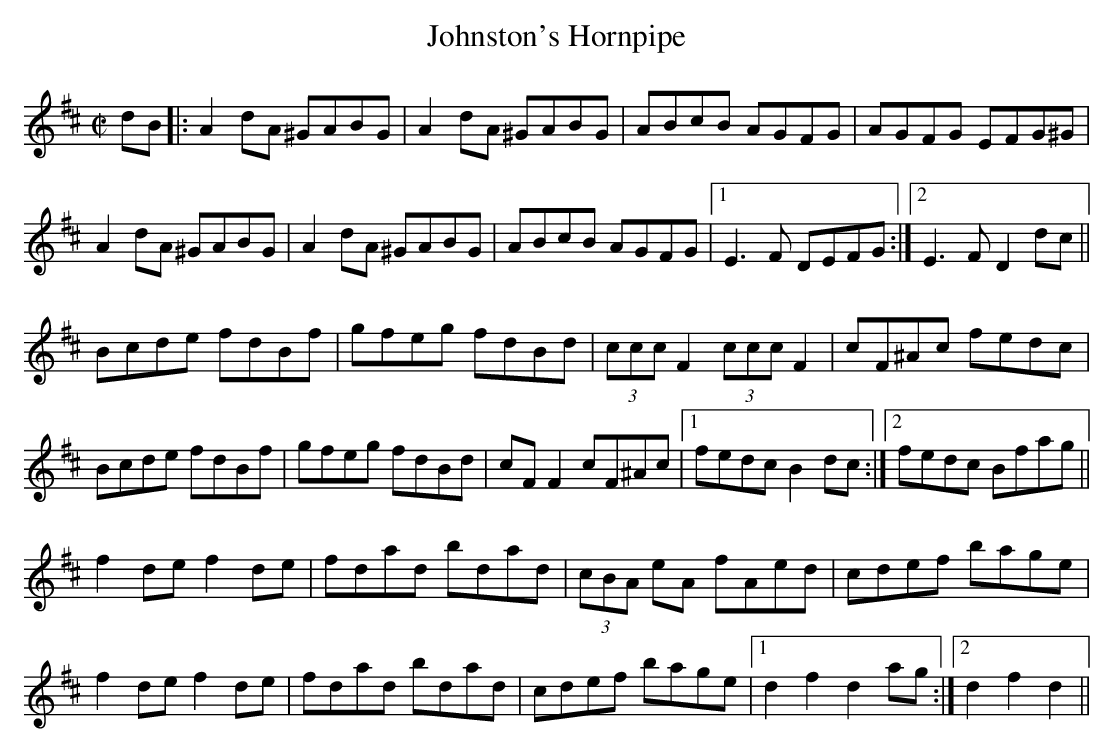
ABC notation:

X:1
T:Johnston's Hornpipe
M:C|
K:D
dB|:A2dA ^GABG|A2dA ^GABG|ABcB AGFG|AGFG EFG^G|
A2dA ^GABG|A2dA ^GABG|ABcB AGFG|1 E3F DEFG:|2 E3F D2dc||
Bcde fdBf|gfeg fdBd|(3ccc F2 (3ccc F2|cF^Ac fedc|
Bcde fdBf|gfeg fdBd|cFF2 cF^Ac|1 fedc B2dc:|2 fedc Bfag||
f2de f2de|fdad bdad|(3cBA eA fAed|cdef bage|
f2de f2de|fdad bdad|cdef bage|1 d2f2 d2ag:|2 d2f2 d2||
